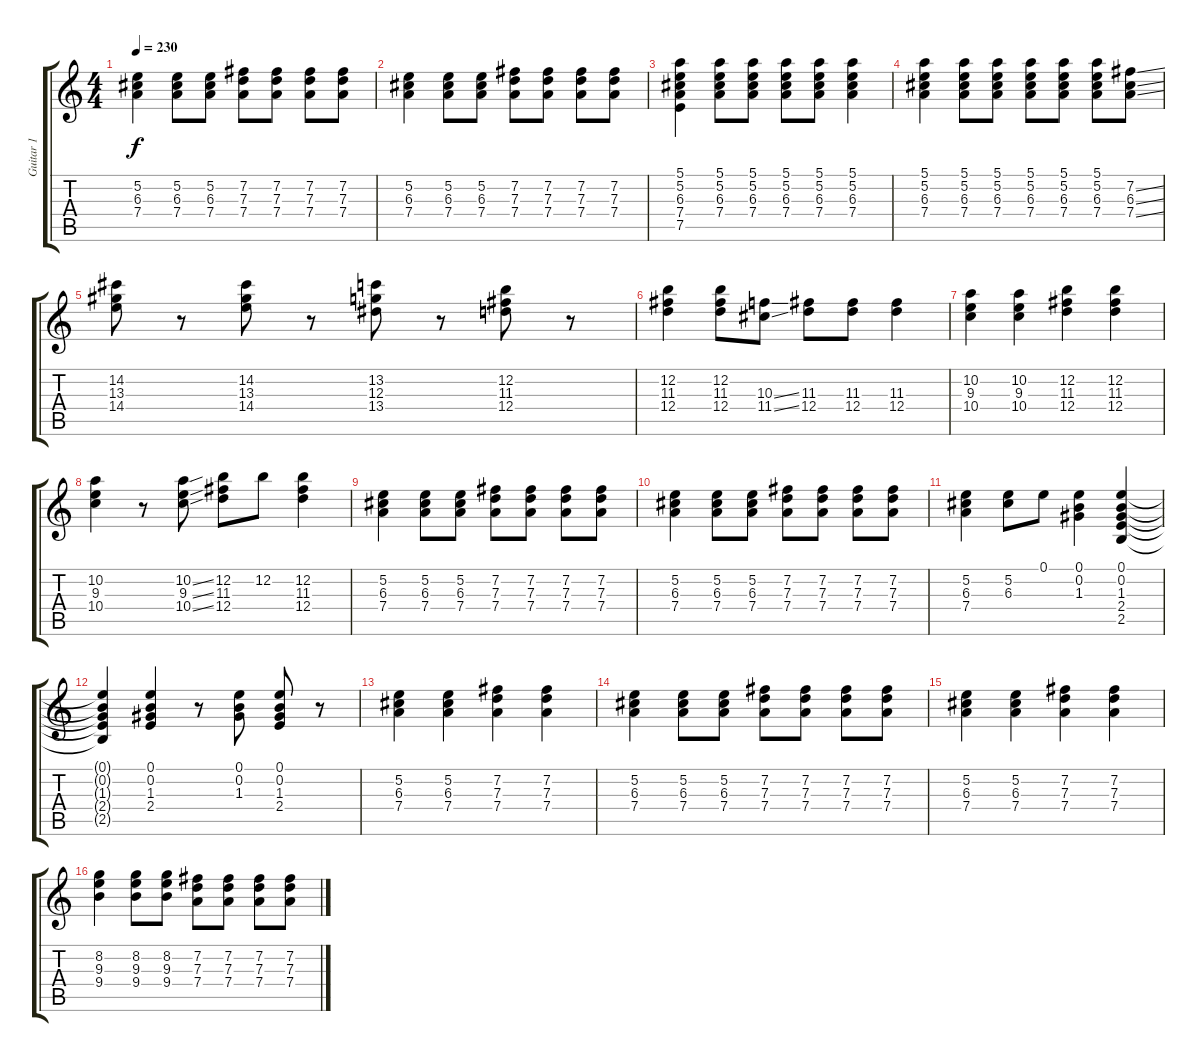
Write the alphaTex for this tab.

\track ("Guitar 1" "Guitar 1") {instrument electricguitarclean}
\staff {score tabs}
\tuning (E4 B3 G3 D3 A2 E2) {hide}
\ts (4 4)
\tempo 230
\clef g2
\ks c
(5.2 6.3 7.4).4{dy f} (5.2 6.3 7.4).8 (5.2 6.3 7.4).8 (7.2 7.3 7.4).8 (7.2 7.3 7.4).8 (7.2 7.3 7.4).8 (7.2 7.3 7.4).8 |
(5.2 6.3 7.4).4 (5.2 6.3 7.4).8 (5.2 6.3 7.4).8 (7.2 7.3 7.4).8 (7.2 7.3 7.4).8 (7.2 7.3 7.4).8 (7.2 7.3 7.4).8 |
(5.1 5.2 6.3 7.4 7.5).4 (5.1 5.2 6.3 7.4).8 (5.1 5.2 6.3 7.4).8 (5.1 5.2 6.3 7.4).8 (5.1 5.2 6.3 7.4).8 (5.1 5.2 6.3 7.4).4 |
(5.1 5.2 6.3 7.4).4 (5.1 5.2 6.3 7.4).8 (5.1 5.2 6.3 7.4).8 (5.1 5.2 6.3 7.4).8 (5.1 5.2 6.3 7.4).8 (5.1 5.2 6.3 7.4).8 (7.2{ss} 6.3{ss} 7.4{ss}).8 |
(14.2 13.3 14.4).8 r.8 (14.2 13.3 14.4).8 r.8 (13.2 12.3 13.4).8 r.8 (12.2 11.3 12.4).8 r.8 |
(12.2 11.3 12.4).4 (12.2 11.3 12.4).8 (10.3{ss} 11.4{ss}).8 (11.3 12.4).8 (11.3 12.4).8 (11.3 12.4).4 |
(10.2 9.3 10.4).4 (10.2 9.3 10.4).4 (12.2 11.3 12.4).4 (12.2 11.3 12.4).4 |
(10.2 9.3 10.4).4 r.8 (10.2{ss} 9.3{ss} 10.4{ss}).8 (12.2 11.3 12.4).8 12.2.8 (12.2 11.3 12.4).4 |
(5.2 6.3 7.4).4 (5.2 6.3 7.4).8 (5.2 6.3 7.4).8 (7.2 7.3 7.4).8 (7.2 7.3 7.4).8 (7.2 7.3 7.4).8 (7.2 7.3 7.4).8 |
(5.2 6.3 7.4).4 (5.2 6.3 7.4).8 (5.2 6.3 7.4).8 (7.2 7.3 7.4).8 (7.2 7.3 7.4).8 (7.2 7.3 7.4).8 (7.2 7.3 7.4).8 |
(5.2 6.3 7.4).4 (5.2 6.3).8 0.1.8 (0.1 0.2 1.3).4 (0.1 0.2 1.3 2.4 2.5).4 |
(0.1{t} 0.2{t} 1.3{t} 2.4{t} 2.5{t}).4 (0.1 0.2 1.3 2.4).4 r.8 (0.1 0.2 1.3).8 (0.1 0.2 1.3 2.4).8 r.8 |
(5.2 6.3 7.4).4 (5.2 6.3 7.4).4 (7.2 7.3 7.4).4 (7.2 7.3 7.4).4 |
(5.2 6.3 7.4).4 (5.2 6.3 7.4).8 (5.2 6.3 7.4).8 (7.2 7.3 7.4).8 (7.2 7.3 7.4).8 (7.2 7.3 7.4).8 (7.2 7.3 7.4).8 |
(5.2 6.3 7.4).4 (5.2 6.3 7.4).4 (7.2 7.3 7.4).4 (7.2 7.3 7.4).4 |
(8.2 9.3 9.4).4 (8.2 9.3 9.4).8 (8.2 9.3 9.4).8 (7.2 7.3 7.4).8 (7.2 7.3 7.4).8 (7.2 7.3 7.4).8 (7.2 7.3 7.4).8
